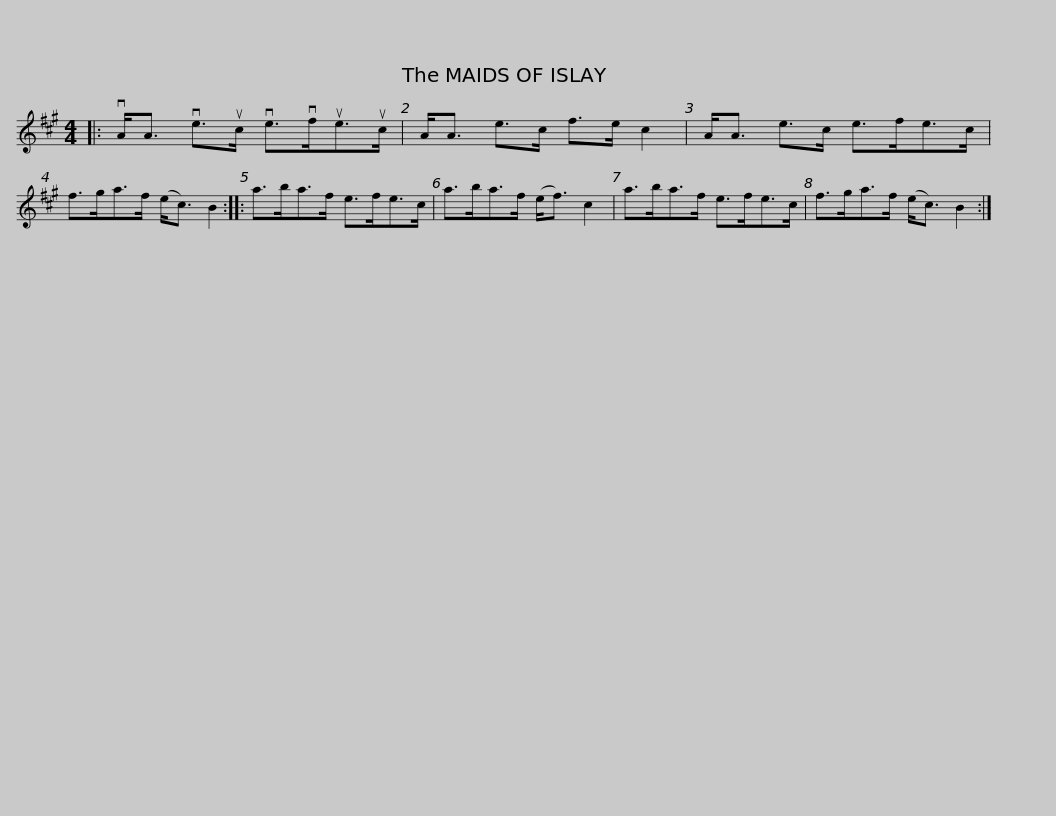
X:1
L:1/8
M:4/4
I:linebreak $
K:A
V:1 treble
V:1
|: vA<A ve>uc ve>vfue>uc | A<A e>c f>e c2 | A<A e>c e>fe>c | f>ga>f (e<c) B2 ::$ a>ba>f e>fe>c | %5
 a>ba>f (e<f) c2 | a>ba>f e>fe>c | f>ga>f (e<c) B2 :| %8
